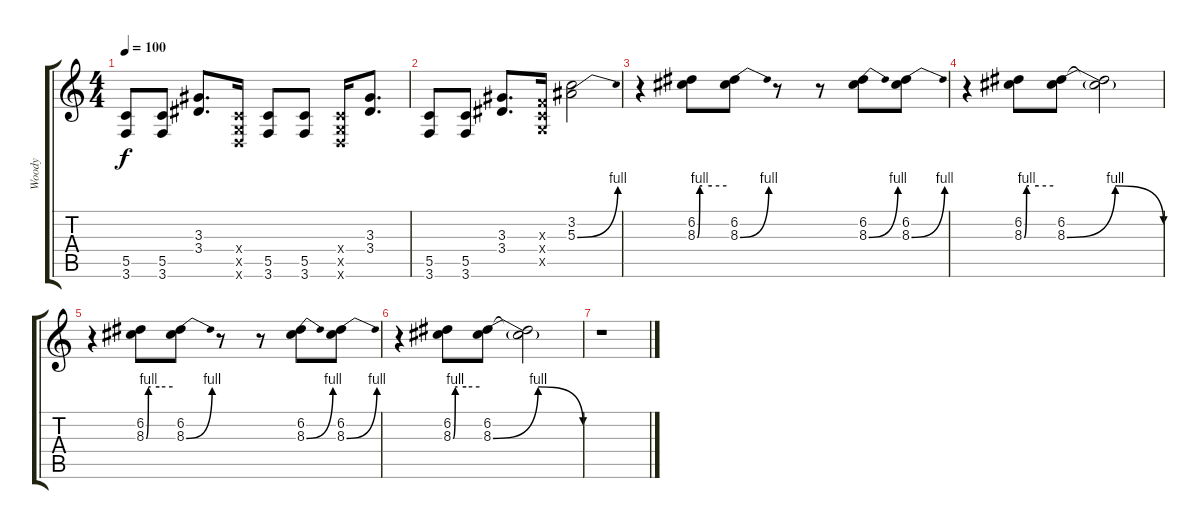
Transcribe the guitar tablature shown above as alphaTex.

\track ("Woody" "Woody") {instrument distortionguitar}
\staff {score tabs}
\tuning (D4 A3 F3 C3 G2 D2) {hide}
\ts (4 4)
\tempo 100
\clef g2
\ks c
(5.5 3.6).8{dy f} (5.5 3.6).8 (3.3 3.4).8{d} (0.4{x} 0.5{x} 0.6{x}).16 (5.5 3.6).8 (5.5 3.6).8 (0.4{x} 0.5{x} 0.6{x}).16 (3.3 3.4).8{d} |
(5.5 3.6).8 (5.5 3.6).8 (3.3 3.4).8{d} (0.3{x} 0.4{x} 0.5{x}).16 (3.2 5.3{be (bend 0 0 60 4)}).2 |
r.4 (6.2 8.3{be (custom 0 0 5 4 10 4 30 4 60 4)}).8 (6.2 8.3{be (bend 0 0 60 4)}).8 r.8 r.8 (6.2 8.3{be (bend 0 0 60 4)}).8 (6.2 8.3{be (bend 0 0 60 4)}).8 |
r.4 (6.2 8.3{be (custom 0 0 5 4 10 4 30 4 60 4)}).8 (6.2 8.3{be (bendrelease 0 0 5 4 45 4 60 0)}).8 (6.2{t} 8.3{t}).2 |
r.4 (6.2 8.3{be (custom 0 0 5 4 10 4 30 4 60 4)}).8 (6.2 8.3{be (bend 0 0 60 4)}).8 r.8 r.8 (6.2 8.3{be (bend 0 0 60 4)}).8 (6.2 8.3{be (bend 0 0 60 4)}).8 |
r.4 (6.2 8.3{be (custom 0 0 5 4 10 4 30 4 60 4)}).8 (6.2 8.3{be (bendrelease 0 0 5 4 45 4 60 0)}).8 (6.2{t} 8.3{t}).2 |
r.1
